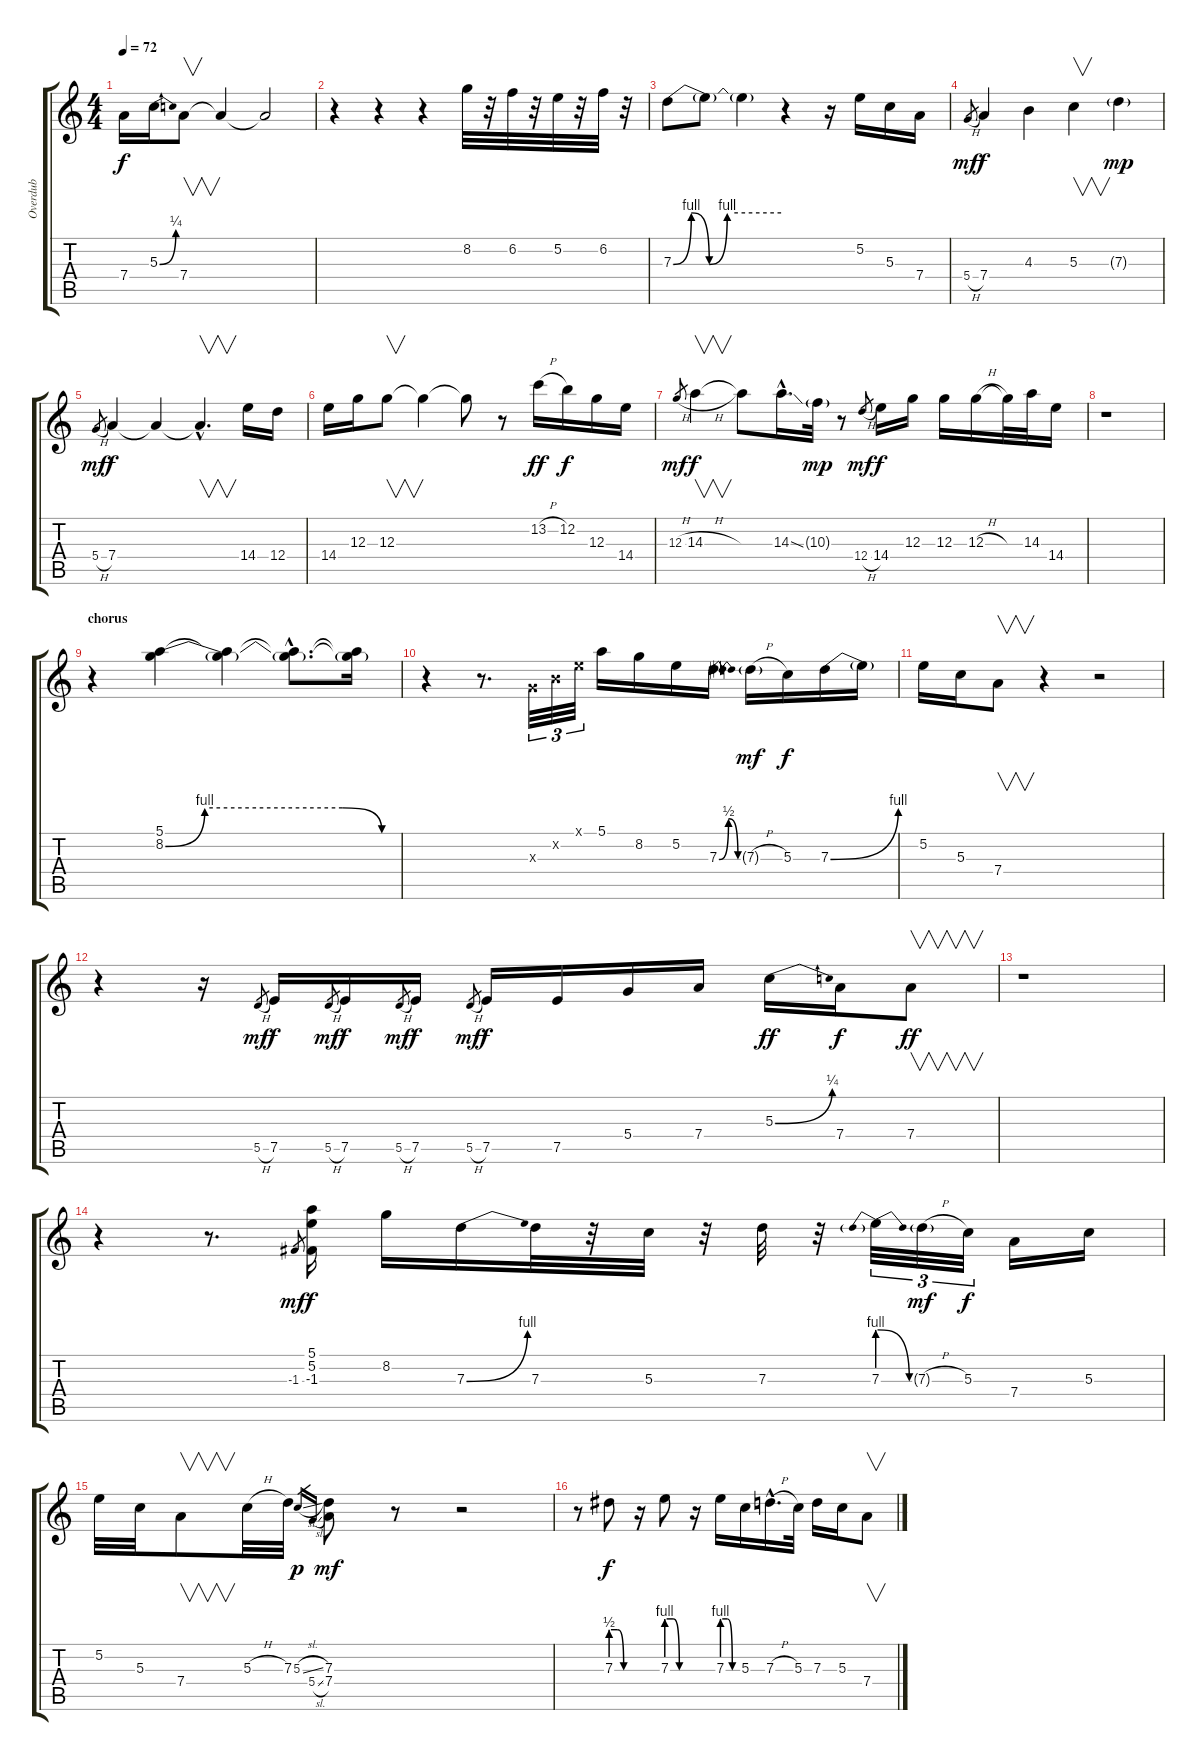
\track ("Overdub" "Overdub") {instrument fretlessbass}
\staff {score tabs}
\tuning (E4 B3 G3 D3 A2 E2) {hide}
\ts (4 4)
\tempo 72
\clef g2
\ks c
7.4.16{dy f} 5.3{be (bend 0 0 60 1)}.16 7.4.8{v} 7.4{t}.4 7.4{t}.2 |
r.4 r.4 r.4 8.2.32 r.32 6.2.32 r.32 5.2.32 r.32 6.2.32 r.32 |
7.3{be (custom 0 0 10 4 20 0 30 4 60 4)}.8 7.3{t}.8 7.3{t}.4 r.4 r.16 5.2.16 5.3.16 7.4.16 |
5.4{h}.8{gr dy mf} 7.4.4{dy f} 4.3.4 5.3.4{v} 7.3{g}.4{dy mp} |
5.4{h}.8{gr dy mf} 7.4.4{dy f} 7.4{t}.4 7.4{hac t}.4{v d} 14.4.16 12.4.16 |
14.4.16 12.3.16 12.3.8{v} 12.3{t}.4 12.3{t}.8 r.8 13.2{h}.16{dy ff} 12.2.16{dy f} 12.3.16 14.4.16 |
12.3{h}.8{gr dy mf} 14.3{h}.4{v dy f} 14.3{t}.8 14.3{ss hac}.16{d} 10.3{g}.32{dy mp} r.8 12.4{h}.8{gr dy mf} 14.4.16{dy f} 12.3.16 12.3.16 12.3{h}.16 12.3{t}.32 14.3.32 14.4.16 |
r.1 |
\section ("" "chorus")
r.4 (5.1 8.2{be (custom 0 0 10 4 45 4 55 0 60 0)}).4 (5.1{t} 8.2{t}).4 (5.1{hac t} 8.2{hac t}).8{d} (5.1{t} 8.2{t}).16 |
r.4 r.8{d} 0.3{x}.32{tu (3 2)} 0.2{x}.32{tu (3 2)} 0.1{x}.32{tu (3 2)} 5.1.16 8.2.16 5.2.16 7.3{be (bendrelease 0 0 15 2 30 2 60 0)}.16 7.3{h g}.16{dy mf} 5.3.16{dy f} 7.3{be (bend 0 0 60 4)}.16 7.3{t}.16 |
5.2.16 5.3.16 7.4.8{v} r.4 r.2 |
r.4 r.16 5.5{h}.8{gr dy mf} 7.5.16{dy f} 5.5{h}.8{gr dy mf} 7.5.16{dy f} 5.5{h}.8{gr dy mf} 7.5.16{dy f} 5.5{h}.8{gr dy mf} 7.5.16{dy f} 7.5.16 5.4.16 7.4.16 5.3{be (bend 0 0 60 1)}.16{dy ff} 7.4.16{dy f} 7.4.8{v dy ff} |
r.1 |
r.4 r.8{d} -1.3.8{gr dy mf} (5.1 5.2 -1.3).16{dy f} 8.2.16 7.3{be (bend 0 0 60 4)}.16 7.3.32 r.32 5.3.32 r.32 7.3.32 r.32 7.3{be (prebendrelease 0 4 60 0)}.32{tu (3 2)} 7.3{h g}.32{tu (3 2) dy mf} 5.3.32{tu (3 2) dy f} 7.4.16 5.3.16 |
5.2.32 5.3.32 7.4.8{v} 5.3{h}.32 7.3.32 5.3{sl}.16{gr dy p} 5.4{sl}.16{gr} (7.3 7.4).8{dy mf} r.8 r.2 |
r.8 7.3{be (custom 0 2 20 2 40 0 60 0)}.8{dy f} r.16 7.3{be (custom 0 4 20 4 40 0 60 0)}.8 r.16 7.3{be (custom 0 4 20 4 40 0 60 0)}.16 5.3.16 7.3{h hac}.16{d} 5.3.32 7.3.16 5.3.16 7.4.8{v}
